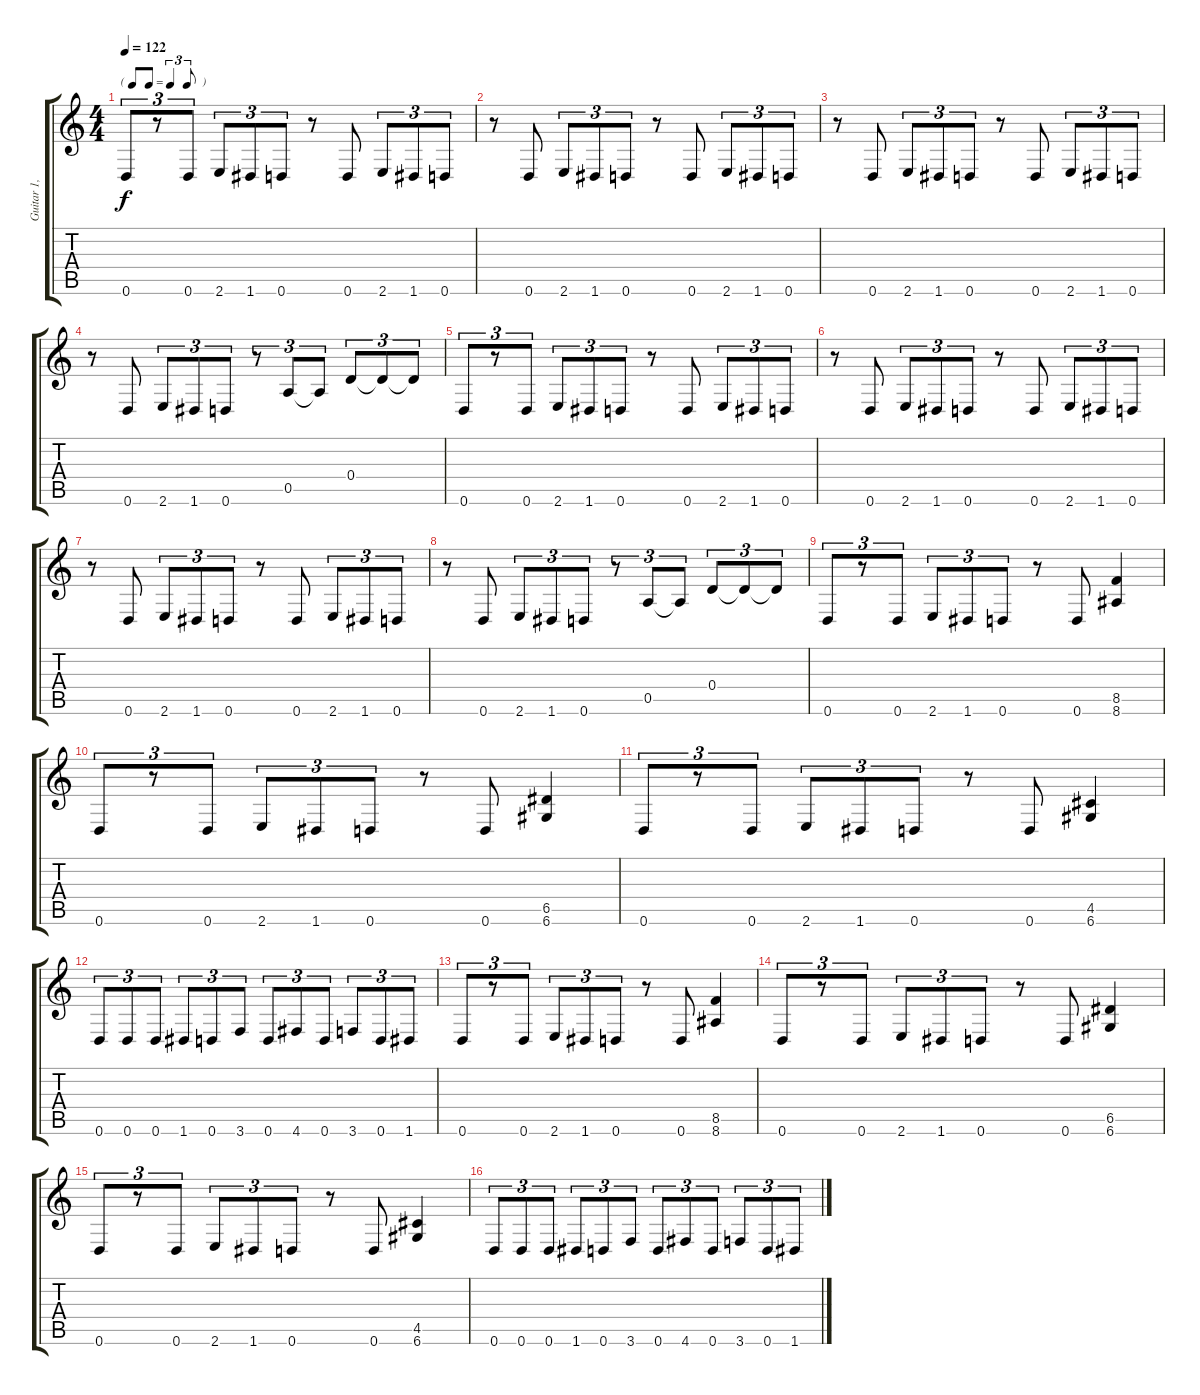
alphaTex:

\track ("Guitar 1, Dime" "Guitar 1, ") {instrument overdrivenguitar}
\staff {score tabs}
\tuning (E4 B3 G3 D3 A2 D2) {hide}
\ts (4 4)
\tf triplet8th
\tempo 122
\clef g2
\ks c
0.6.8{tu (3 2) dy f instrument overdrivenguitar} r.8{tu (3 2)} 0.6.8{tu (3 2)} 2.6.8{tu (3 2)} 1.6.8{tu (3 2)} 0.6.8{tu (3 2)} r.8 0.6.8 2.6.8{tu (3 2)} 1.6.8{tu (3 2)} 0.6.8{tu (3 2)} |
r.8 0.6.8 2.6.8{tu (3 2)} 1.6.8{tu (3 2)} 0.6.8{tu (3 2)} r.8 0.6.8 2.6.8{tu (3 2)} 1.6.8{tu (3 2)} 0.6.8{tu (3 2)} |
r.8 0.6.8 2.6.8{tu (3 2)} 1.6.8{tu (3 2)} 0.6.8{tu (3 2)} r.8 0.6.8 2.6.8{tu (3 2)} 1.6.8{tu (3 2)} 0.6.8{tu (3 2)} |
r.8 0.6.8 2.6.8{tu (3 2)} 1.6.8{tu (3 2)} 0.6.8{tu (3 2)} r.8{tu (3 2)} 0.5.8{tu (3 2)} 0.5{t}.8{tu (3 2)} 0.4.8{tu (3 2)} 0.4{t}.8{tu (3 2)} 0.4{t}.8{tu (3 2)} |
0.6.8{tu (3 2)} r.8{tu (3 2)} 0.6.8{tu (3 2)} 2.6.8{tu (3 2)} 1.6.8{tu (3 2)} 0.6.8{tu (3 2)} r.8 0.6.8 2.6.8{tu (3 2)} 1.6.8{tu (3 2)} 0.6.8{tu (3 2)} |
r.8 0.6.8 2.6.8{tu (3 2)} 1.6.8{tu (3 2)} 0.6.8{tu (3 2)} r.8 0.6.8 2.6.8{tu (3 2)} 1.6.8{tu (3 2)} 0.6.8{tu (3 2)} |
r.8 0.6.8 2.6.8{tu (3 2)} 1.6.8{tu (3 2)} 0.6.8{tu (3 2)} r.8 0.6.8 2.6.8{tu (3 2)} 1.6.8{tu (3 2)} 0.6.8{tu (3 2)} |
r.8 0.6.8 2.6.8{tu (3 2)} 1.6.8{tu (3 2)} 0.6.8{tu (3 2)} r.8{tu (3 2)} 0.5.8{tu (3 2)} 0.5{t}.8{tu (3 2)} 0.4.8{tu (3 2)} 0.4{t}.8{tu (3 2)} 0.4{t}.8{tu (3 2)} |
0.6.8{tu (3 2)} r.8{tu (3 2)} 0.6.8{tu (3 2)} 2.6.8{tu (3 2)} 1.6.8{tu (3 2)} 0.6.8{tu (3 2)} r.8 0.6.8 (8.5 8.6).4 |
0.6.8{tu (3 2)} r.8{tu (3 2)} 0.6.8{tu (3 2)} 2.6.8{tu (3 2)} 1.6.8{tu (3 2)} 0.6.8{tu (3 2)} r.8 0.6.8 (6.5 6.6).4 |
0.6.8{tu (3 2)} r.8{tu (3 2)} 0.6.8{tu (3 2)} 2.6.8{tu (3 2)} 1.6.8{tu (3 2)} 0.6.8{tu (3 2)} r.8 0.6.8 (4.5 6.6).4 |
0.6.8{tu (3 2)} 0.6.8{tu (3 2)} 0.6.8{tu (3 2)} 1.6.8{tu (3 2)} 0.6.8{tu (3 2)} 3.6.8{tu (3 2)} 0.6.8{tu (3 2)} 4.6.8{tu (3 2)} 0.6.8{tu (3 2)} 3.6.8{tu (3 2)} 0.6.8{tu (3 2)} 1.6.8{tu (3 2)} |
0.6.8{tu (3 2)} r.8{tu (3 2)} 0.6.8{tu (3 2)} 2.6.8{tu (3 2)} 1.6.8{tu (3 2)} 0.6.8{tu (3 2)} r.8 0.6.8 (8.5 8.6).4 |
0.6.8{tu (3 2)} r.8{tu (3 2)} 0.6.8{tu (3 2)} 2.6.8{tu (3 2)} 1.6.8{tu (3 2)} 0.6.8{tu (3 2)} r.8 0.6.8 (6.5 6.6).4 |
0.6.8{tu (3 2)} r.8{tu (3 2)} 0.6.8{tu (3 2)} 2.6.8{tu (3 2)} 1.6.8{tu (3 2)} 0.6.8{tu (3 2)} r.8 0.6.8 (4.5 6.6).4 |
0.6.8{tu (3 2)} 0.6.8{tu (3 2)} 0.6.8{tu (3 2)} 1.6.8{tu (3 2)} 0.6.8{tu (3 2)} 3.6.8{tu (3 2)} 0.6.8{tu (3 2)} 4.6.8{tu (3 2)} 0.6.8{tu (3 2)} 3.6.8{tu (3 2)} 0.6.8{tu (3 2)} 1.6.8{tu (3 2)}
